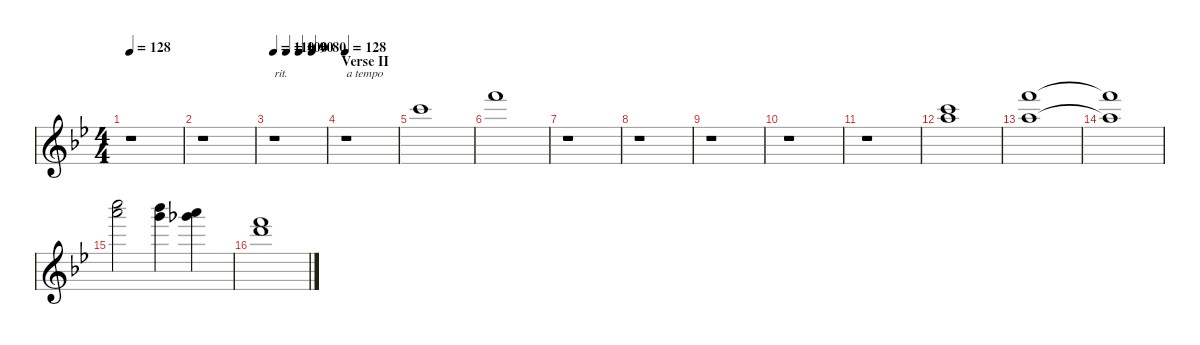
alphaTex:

\defaultSystemsLayout 4
\hideDynamics
\bracketExtendMode groupsimilarinstruments
\singleTrackTrackNamePolicy hidden
\multiTrackTrackNamePolicy hidden
\firstSystemTrackNameMode fullname
\firstSystemTrackNameOrientation horizontal
\otherSystemsTrackNameOrientation horizontal
\extendBarLines
\track ("Recorders" "rec.") {instrument recorder}
\staff {score}
\tuning (E4 B3 G3 D3 A2 E2)
\ts (4 4)
\tempo 128
\clef g2
\ks bb
r.1{dy f beam Down} |
r.1{beam Down} |
\tempo 110
\tempo (100 0.25)
\tempo (90 0.5)
\tempo (80 0.75)
r.1{txt "rit." beam Down} |
\section ("" "Verse II")
\tempo 128
r.1{txt "a tempo" beam Down} |
25.2{acc forcenatural}.1{beam Down} |
25.1{acc forcenatural}.1{beam Down} |
r.1{beam Down} |
r.1{beam Down} |
r.1{beam Down} |
r.1{beam Down} |
r.1{beam Down} |
(25.2{acc forcenatural} 26.3{acc forcenatural}).1{beam Down} |
(25.1{acc forcenatural} 26.3{acc forcenatural}).1{beam Down} |
(25.1{t acc forcenatural} 26.3{t acc forcenatural}).1{beam Down} |
(32.1{acc forcenatural} 34.2{acc forcenatural}).2{beam Down} (30.1{acc b} 32.2{acc forcenatural}).4{beam Down} (29.1{acc forcenatural} 31.2{acc b}).4{beam Down} |
(25.1{acc forcenatural} 27.2{acc forcenatural}).1{beam Down}
